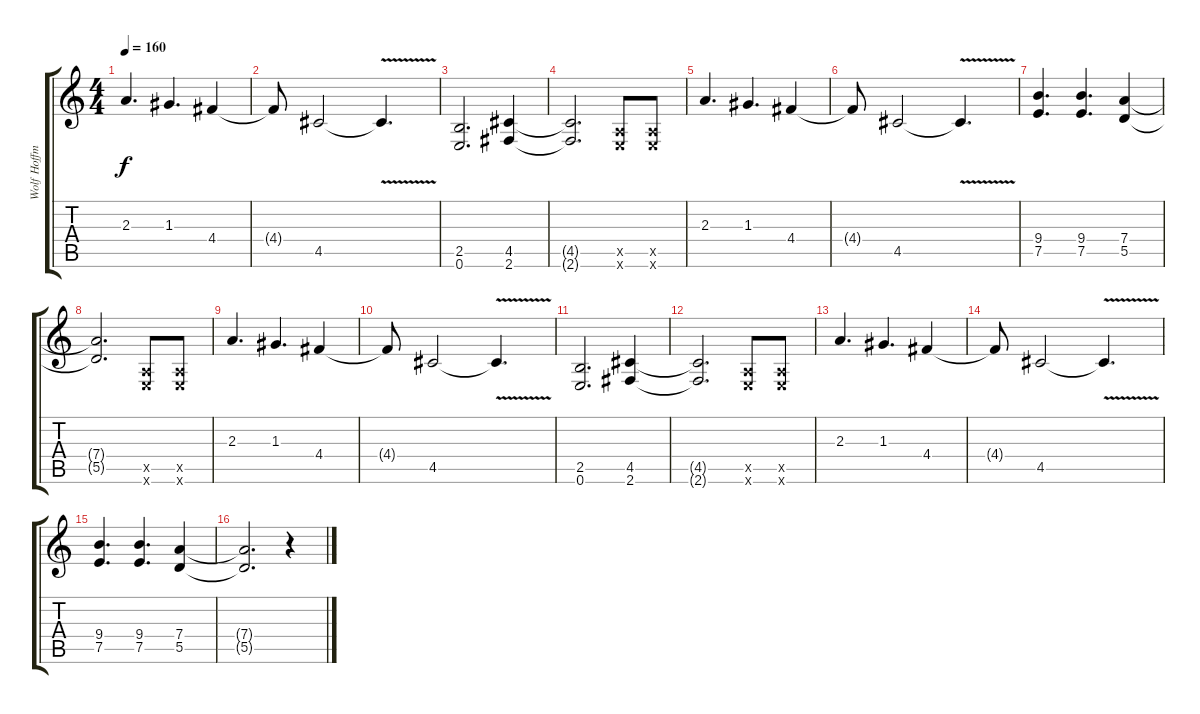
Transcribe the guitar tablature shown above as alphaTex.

\track ("Wolf Hoffmann" "Wolf Hoffm") {instrument distortionguitar}
\staff {score tabs}
\tuning (E4 B3 G3 D3 A2 E2) {hide}
\ts (4 4)
\tempo 160
\clef g2
\ks c
2.3.4{d dy f} 1.3.4{d} 4.4.4 |
4.4{t}.8 4.5.2 4.5{v t}.4{d} |
(2.5 0.6).2{d} (4.5 2.6).4 |
(4.5{t} 2.6{t}).2{d} (0.5{x} 0.6{x}).8 (0.5{x} 0.6{x}).8 |
2.3.4{d} 1.3.4{d} 4.4.4 |
4.4{t}.8 4.5.2 4.5{v t}.4{d} |
(9.4 7.5).4{d} (9.4 7.5).4{d} (7.4 5.5).4 |
(7.4{t} 5.5{t}).2{d} (0.5{x} 0.6{x}).8 (0.5{x} 0.6{x}).8 |
2.3.4{d} 1.3.4{d} 4.4.4 |
4.4{t}.8 4.5.2 4.5{v t}.4{d} |
(2.5 0.6).2{d} (4.5 2.6).4 |
(4.5{t} 2.6{t}).2{d} (0.5{x} 0.6{x}).8 (0.5{x} 0.6{x}).8 |
2.3.4{d} 1.3.4{d} 4.4.4 |
4.4{t}.8 4.5.2 4.5{v t}.4{d} |
(9.4 7.5).4{d} (9.4 7.5).4{d} (7.4 5.5).4 |
(7.4{t} 5.5{t}).2{d} r.4
